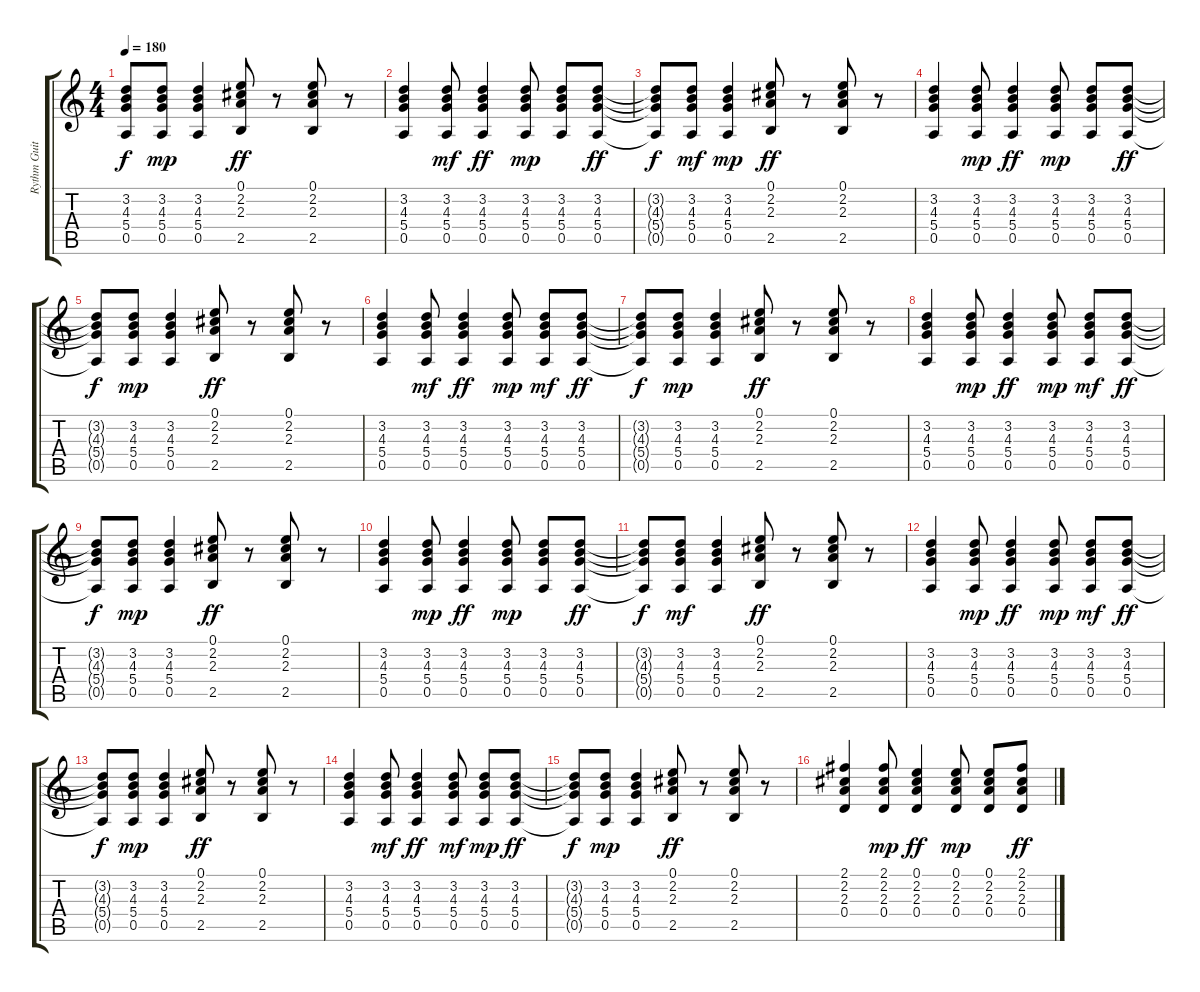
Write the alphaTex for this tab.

\track ("Rythm Guitar" "Rythm Guit") {instrument acousticguitarsteel}
\staff {score tabs}
\tuning (E4 B3 G3 D3 A2 E2) {hide}
\ts (4 4)
\tempo 180
\clef g2
\ks c
(3.2{t} 4.3{t} 5.4{t} 0.5{t}).8{dy f} (3.2 4.3 5.4 0.5).8{dy mp} (3.2 4.3 5.4 0.5).4 (0.1 2.2 2.3 2.5).8{dy ff} r.8 (0.1 2.2 2.3 2.5).8 r.8 |
(3.2 4.3 5.4 0.5).4 (3.2 4.3 5.4 0.5).8{dy mf} (3.2 4.3 5.4 0.5).4{dy ff} (3.2 4.3 5.4 0.5).8{dy mp} (3.2 4.3 5.4 0.5).8 (3.2 4.3 5.4 0.5).8{dy ff} |
(3.2{t} 4.3{t} 5.4{t} 0.5{t}).8{dy f} (3.2 4.3 5.4 0.5).8{dy mf} (3.2 4.3 5.4 0.5).4{dy mp} (0.1 2.2 2.3 2.5).8{dy ff} r.8 (0.1 2.2 2.3 2.5).8 r.8 |
(3.2 4.3 5.4 0.5).4 (3.2 4.3 5.4 0.5).8{dy mp} (3.2 4.3 5.4 0.5).4{dy ff} (3.2 4.3 5.4 0.5).8{dy mp} (3.2 4.3 5.4 0.5).8 (3.2 4.3 5.4 0.5).8{dy ff} |
(3.2{t} 4.3{t} 5.4{t} 0.5{t}).8{dy f} (3.2 4.3 5.4 0.5).8{dy mp} (3.2 4.3 5.4 0.5).4 (0.1 2.2 2.3 2.5).8{dy ff} r.8 (0.1 2.2 2.3 2.5).8 r.8 |
(3.2 4.3 5.4 0.5).4 (3.2 4.3 5.4 0.5).8{dy mf} (3.2 4.3 5.4 0.5).4{dy ff} (3.2 4.3 5.4 0.5).8{dy mp} (3.2 4.3 5.4 0.5).8{dy mf} (3.2 4.3 5.4 0.5).8{dy ff} |
(3.2{t} 4.3{t} 5.4{t} 0.5{t}).8{dy f} (3.2 4.3 5.4 0.5).8{dy mp} (3.2 4.3 5.4 0.5).4 (0.1 2.2 2.3 2.5).8{dy ff} r.8 (0.1 2.2 2.3 2.5).8 r.8 |
(3.2 4.3 5.4 0.5).4 (3.2 4.3 5.4 0.5).8{dy mp} (3.2 4.3 5.4 0.5).4{dy ff} (3.2 4.3 5.4 0.5).8{dy mp} (3.2 4.3 5.4 0.5).8{dy mf} (3.2 4.3 5.4 0.5).8{dy ff} |
(3.2{t} 4.3{t} 5.4{t} 0.5{t}).8{dy f} (3.2 4.3 5.4 0.5).8{dy mp} (3.2 4.3 5.4 0.5).4 (0.1 2.2 2.3 2.5).8{dy ff} r.8 (0.1 2.2 2.3 2.5).8 r.8 |
(3.2 4.3 5.4 0.5).4 (3.2 4.3 5.4 0.5).8{dy mp} (3.2 4.3 5.4 0.5).4{dy ff} (3.2 4.3 5.4 0.5).8{dy mp} (3.2 4.3 5.4 0.5).8 (3.2 4.3 5.4 0.5).8{dy ff} |
(3.2{t} 4.3{t} 5.4{t} 0.5{t}).8{dy f} (3.2 4.3 5.4 0.5).8{dy mf} (3.2 4.3 5.4 0.5).4 (0.1 2.2 2.3 2.5).8{dy ff} r.8 (0.1 2.2 2.3 2.5).8 r.8 |
(3.2 4.3 5.4 0.5).4 (3.2 4.3 5.4 0.5).8{dy mp} (3.2 4.3 5.4 0.5).4{dy ff} (3.2 4.3 5.4 0.5).8{dy mp} (3.2 4.3 5.4 0.5).8{dy mf} (3.2 4.3 5.4 0.5).8{dy ff} |
(3.2{t} 4.3{t} 5.4{t} 0.5{t}).8{dy f} (3.2 4.3 5.4 0.5).8{dy mp} (3.2 4.3 5.4 0.5).4 (0.1 2.2 2.3 2.5).8{dy ff} r.8 (0.1 2.2 2.3 2.5).8 r.8 |
(3.2 4.3 5.4 0.5).4 (3.2 4.3 5.4 0.5).8{dy mf} (3.2 4.3 5.4 0.5).4{dy ff} (3.2 4.3 5.4 0.5).8{dy mf} (3.2 4.3 5.4 0.5).8{dy mp} (3.2 4.3 5.4 0.5).8{dy ff} |
(3.2{t} 4.3{t} 5.4{t} 0.5{t}).8{dy f} (3.2 4.3 5.4 0.5).8{dy mp} (3.2 4.3 5.4 0.5).4 (0.1 2.2 2.3 2.5).8{dy ff} r.8 (0.1 2.2 2.3 2.5).8 r.8 |
(2.1 2.2 2.3 0.4).4 (2.1 2.2 2.3 0.4).8{dy mp} (0.1 2.2 2.3 0.4).4{dy ff} (0.1 2.2 2.3 0.4).8{dy mp} (0.1 2.2 2.3 0.4).8 (2.1 2.2 2.3 0.4).8{dy ff}
